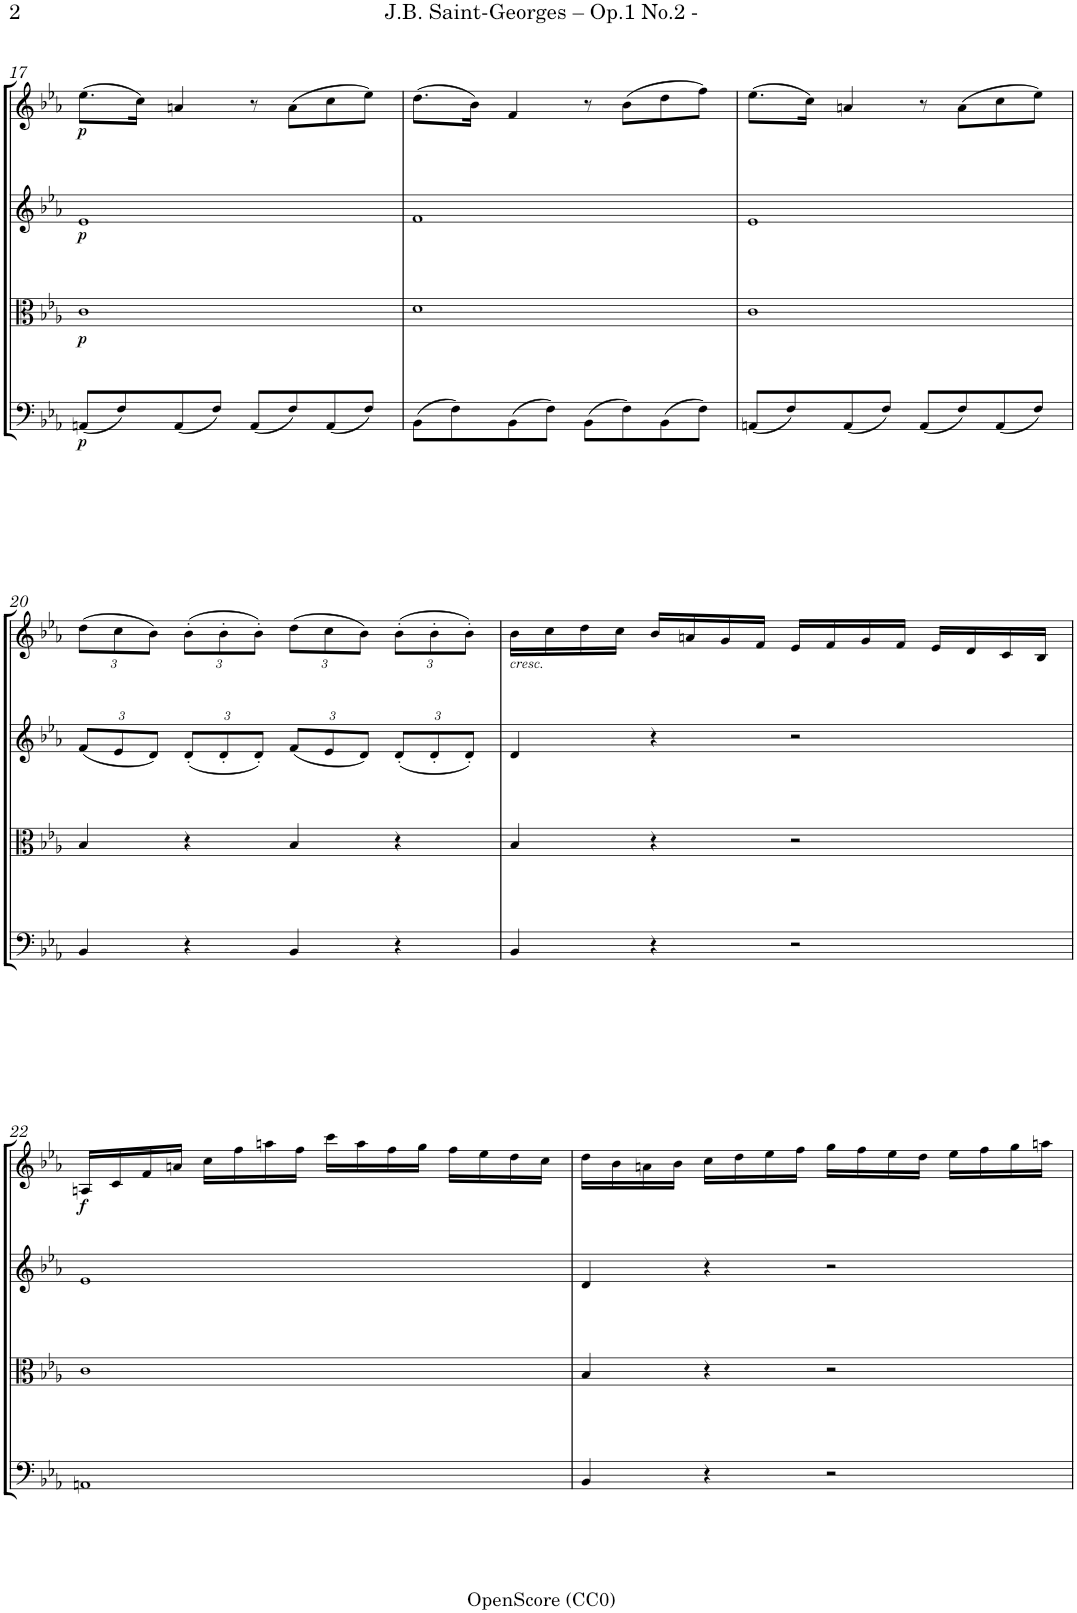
**kern	**dynam	**kern	**dynam	**kern	**dynam	**kern	**dynam
*part4	*part4	*part3	*part3	*part2	*part2	*part1	*part1
*staff4	*staff4	*staff3	*staff3	*staff2	*staff2	*staff1	*staff1
*I"Violoncello	*	*I"Viola	*	*I"Violin 2	*	*I"Violin 1	*
*I'Vc	*	*I'Vla	*	*I'Vln	*	*I'Vln	*
!!LO:PB:g=z
*clefF4	*	*clefC3	*	*clefG2	*	*clefG2	*
*k[b-e-a-]	*	*k[b-e-a-]	*	*k[b-e-a-]	*	*k[b-e-a-]	*
*M2/2	*	*M2/2	*	*M2/2	*	*M2/2	*
=17	=17	=17	=17	=17	=17	=17	=17
!	!LO:DY:b	!	!LO:DY:b	!	!LO:DY:b	!	!LO:DY:b
(8AAn/L	p	1c	p	1e-	p	(8.ee-\L	p
8F/)	.	.	.	.	.	.	.
.	.	.	.	.	.	16cc\Jk)	.
(8AA/	.	.	.	.	.	4an/	.
8F/J)	.	.	.	.	.	.	.
(8AA/L	.	.	.	.	.	8r	.
8F/)	.	.	.	.	.	(8a\L	.
(8AA/	.	.	.	.	.	8cc\	.
8F/J)	.	.	.	.	.	8ee-\J)	.
=18	=18	=18	=18	=18	=18	=18	=18
(8BB-\L	.	1d	.	1f	.	(8.dd\L	.
8F\)	.	.	.	.	.	.	.
.	.	.	.	.	.	16b-\Jk)	.
(8BB-\	.	.	.	.	.	4f/	.
8F\J)	.	.	.	.	.	.	.
(8BB-\L	.	.	.	.	.	8r	.
8F\)	.	.	.	.	.	(8b-\L	.
(8BB-\	.	.	.	.	.	8dd\	.
8F\J)	.	.	.	.	.	8ff\J)	.
=19	=19	=19	=19	=19	=19	=19	=19
(8AAn/L	.	1c	.	1e-	.	(8.ee-\L	.
8F/)	.	.	.	.	.	.	.
.	.	.	.	.	.	16cc\Jk)	.
(8AA/	.	.	.	.	.	4an/	.
8F/J)	.	.	.	.	.	.	.
(8AA/L	.	.	.	.	.	8r	.
8F/)	.	.	.	.	.	(8a\L	.
(8AA/	.	.	.	.	.	8cc\	.
8F/J)	.	.	.	.	.	8ee-\J)	.
!!LO:LB:g=z
=20	=20	=20	=20	=20	=20	=20	=20
*	*	*	*	*Xbrackettup	*	*Xbrackettup	*
4BB-/	.	4B-/	.	(12f/L	.	(12dd\L	.
.	.	.	.	12e-/	.	12cc\	.
.	.	.	.	12d/J)	.	12b-\J)	.
4r	.	4r	.	(12d'/L	.	(12b-'\L	.
.	.	.	.	12d'/	.	12b-'\	.
.	.	.	.	12d'/J)	.	12b-'\J)	.
4BB-/	.	4B-/	.	(12f/L	.	(12dd\L	.
.	.	.	.	12e-/	.	12cc\	.
.	.	.	.	12d/J)	.	12b-\J)	.
4r	.	4r	.	(12d'/L	.	(12b-'\L	.
.	.	.	.	12d'/	.	12b-'\	.
.	.	.	.	12d'/J)	.	12b-'\J)	.
=21	=21	=21	=21	=21	=21	=21	=21
!	!	!	!	!	!	!LO:TX:b:i:t=cresc.	!
4BB-/	.	4B-/	.	4d/	.	16b-\LL	.
.	.	.	.	.	.	16cc\	.
.	.	.	.	.	.	16dd\	.
.	.	.	.	.	.	16cc\JJ	.
4r	.	4r	.	4r	.	16b-/LL	.
.	.	.	.	.	.	16an/	.
.	.	.	.	.	.	16g/	.
.	.	.	.	.	.	16f/JJ	.
2r	.	2r	.	2r	.	16e-/LL	.
.	.	.	.	.	.	16f/	.
.	.	.	.	.	.	16g/	.
.	.	.	.	.	.	16f/JJ	.
.	.	.	.	.	.	16e-/LL	.
.	.	.	.	.	.	16d/	.
.	.	.	.	.	.	16c/	.
.	.	.	.	.	.	16B-/JJ	.
!!LO:LB:g=z
=22	=22	=22	=22	=22	=22	=22	=22
!	!	!	!	!	!	!	!LO:DY:b
1AAn	.	1c	.	1e-	.	16An/LL	f
.	.	.	.	.	.	16c/	.
.	.	.	.	.	.	16f/	.
.	.	.	.	.	.	16an/JJ	.
.	.	.	.	.	.	16cc\LL	.
.	.	.	.	.	.	16ff\	.
.	.	.	.	.	.	16aan\	.
.	.	.	.	.	.	16ff\JJ	.
.	.	.	.	.	.	16ccc\LL	.
.	.	.	.	.	.	16aa\	.
.	.	.	.	.	.	16ff\	.
.	.	.	.	.	.	16gg\JJ	.
.	.	.	.	.	.	16ff\LL	.
.	.	.	.	.	.	16ee-\	.
.	.	.	.	.	.	16dd\	.
.	.	.	.	.	.	16cc\JJ	.
=23	=23	=23	=23	=23	=23	=23	=23
4BB-/	.	4B-/	.	4d/	.	16dd\LL	.
.	.	.	.	.	.	16b-\	.
.	.	.	.	.	.	16an\	.
.	.	.	.	.	.	16b-\JJ	.
4r	.	4r	.	4r	.	16cc\LL	.
.	.	.	.	.	.	16dd\	.
.	.	.	.	.	.	16ee-\	.
.	.	.	.	.	.	16ff\JJ	.
2r	.	2r	.	2r	.	16gg\LL	.
.	.	.	.	.	.	16ff\	.
.	.	.	.	.	.	16ee-\	.
.	.	.	.	.	.	16dd\JJ	.
.	.	.	.	.	.	16ee-\LL	.
.	.	.	.	.	.	16ff\	.
.	.	.	.	.	.	16gg\	.
.	.	.	.	.	.	16aan\JJ	.
=	=	=	=	=	=	=	=
*-	*-	*-	*-	*-	*-	*-	*-
